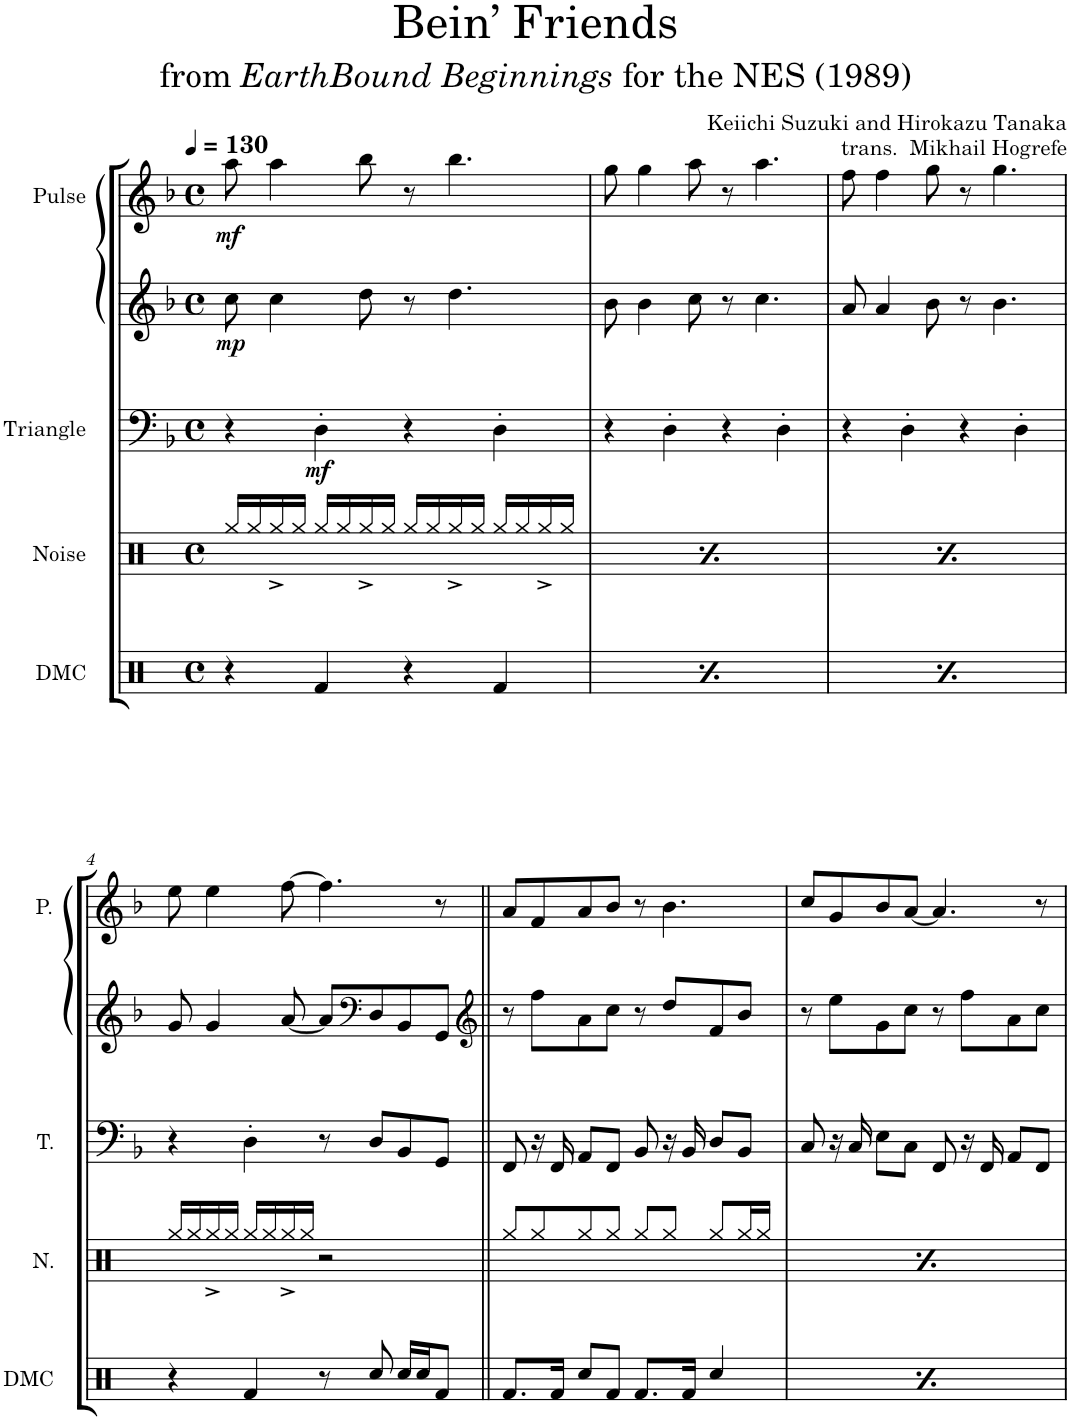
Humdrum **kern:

**kern	**kern	**kern	**dynam	**kern	**dynam	**kern	**dynam
*part5	*part4	*part3	*part3	*part2	*part2	*part1	*part1
*staff5	*staff4	*staff3	*staff3	*staff2	*staff2	*staff1	*staff1
*I"DMC	*I"Noise	*I"Triangle	*	*I"Square Synthesizer	*	*I"Pulse	*
*I'DMC	*I'N.	*I'T.	*	*	*	*I'P.	*
*clefX	*clefX	*clefF4	*	*clefG2	*	*clefG2	*
*k[]	*k[]	*k[b-]	*	*k[b-]	*	*k[b-]	*
*M4/4	*M4/4	*M4/4	*	*M4/4	*	*M4/4	*
*met(c)	*met(c)	*met(c)	*	*met(c)	*	*met(c)	*
*MM130	*MM130	*MM130	*	*MM130	*	*MM130	*
=1	=1	=1	=1	=1	=1	=1	=1
!	!	!	!	!	!LO:DY:b	!	!LO:DY:b
4r	16Rgg/LL	4r	.	8cc\	mp	8aa\	mf
.	16Rgg/	.	.	.	.	.	.
.	16Rgg^/	.	.	4cc\	.	4aa\	.
.	16Rgg/JJ	.	.	.	.	.	.
!	!	!	!LO:DY:b	!	!	!	!
4Rf/	16Rgg/LL	4D'\	mf	.	.	.	.
.	16Rgg/	.	.	.	.	.	.
.	16Rgg^/	.	.	8dd\	.	8bb-\	.
.	16Rgg/JJ	.	.	.	.	.	.
4r	16Rgg/LL	4r	.	8r	.	8r	.
.	16Rgg/	.	.	.	.	.	.
.	16Rgg^/	.	.	4.dd\	.	4.bb-\	.
.	16Rgg/JJ	.	.	.	.	.	.
4Rf/	16Rgg/LL	4D'\	.	.	.	.	.
.	16Rgg/	.	.	.	.	.	.
.	16Rgg^/	.	.	.	.	.	.
.	16Rgg/JJ	.	.	.	.	.	.
=2	=2	=2	=2	=2	=2	=2	=2
4r	16Rgg/LL	4r	.	8b-\	.	8gg\	.
.	16Rgg/	.	.	.	.	.	.
.	16Rgg^/	.	.	4b-\	.	4gg\	.
.	16Rgg/JJ	.	.	.	.	.	.
4Rf/	16Rgg/LL	4D'\	.	.	.	.	.
.	16Rgg/	.	.	.	.	.	.
.	16Rgg^/	.	.	8cc\	.	8aa\	.
.	16Rgg/JJ	.	.	.	.	.	.
4r	16Rgg/LL	4r	.	8r	.	8r	.
.	16Rgg/	.	.	.	.	.	.
.	16Rgg^/	.	.	4.cc\	.	4.aa\	.
.	16Rgg/JJ	.	.	.	.	.	.
4Rf/	16Rgg/LL	4D'\	.	.	.	.	.
.	16Rgg/	.	.	.	.	.	.
.	16Rgg^/	.	.	.	.	.	.
.	16Rgg/JJ	.	.	.	.	.	.
=3	=3	=3	=3	=3	=3	=3	=3
4r	16Rgg/LL	4r	.	8a/	.	8ff\	.
.	16Rgg/	.	.	.	.	.	.
.	16Rgg^/	.	.	4a/	.	4ff\	.
.	16Rgg/JJ	.	.	.	.	.	.
4Rf/	16Rgg/LL	4D'\	.	.	.	.	.
.	16Rgg/	.	.	.	.	.	.
.	16Rgg^/	.	.	8b-\	.	8gg\	.
.	16Rgg/JJ	.	.	.	.	.	.
4r	16Rgg/LL	4r	.	8r	.	8r	.
.	16Rgg/	.	.	.	.	.	.
.	16Rgg^/	.	.	4.b-\	.	4.gg\	.
.	16Rgg/JJ	.	.	.	.	.	.
4Rf/	16Rgg/LL	4D'\	.	.	.	.	.
.	16Rgg/	.	.	.	.	.	.
.	16Rgg^/	.	.	.	.	.	.
.	16Rgg/JJ	.	.	.	.	.	.
!!LO:LB:g=z
=4	=4	=4	=4	=4	=4	=4	=4
4r	16Rgg/LL	4r	.	8g/	.	8ee\	.
.	16Rgg/	.	.	.	.	.	.
.	16Rgg^/	.	.	4g/	.	4ee\	.
.	16Rgg/JJ	.	.	.	.	.	.
4Rf/	16Rgg/LL	4D'\	.	.	.	.	.
.	16Rgg/	.	.	.	.	.	.
.	16Rgg^/	.	.	[8a/	.	[8ff\	.
.	16Rgg/JJ	.	.	.	.	.	.
8r	2r	8r	.	8a/L]	.	4.ff\]	.
*	*	*	*	*clefF4	*	*	*
8Rcc/	.	8D/L	.	8D/	.	.	.
16Rcc/LL	.	8BB-/	.	8BB-/	.	.	.
16Rcc/J	.	.	.	.	.	.	.
8Rf/J	.	8GG/J	.	8GG/J	.	8r	.
=5||	=5||	=5||	=5||	=5||	=5||	=5||	=5||
*	*	*	*	*clefG2	*	*	*
8.Rf/L	8Rgg/L	8FF/	.	8r	.	8a/L	.
.	8Rgg/	16r	.	8ff\L	.	8f/	.
16Rf/Jk	.	16FF/	.	.	.	.	.
8Rcc/L	8Rgg/	8AA/L	.	8a\	.	8a/	.
8Rf/J	8Rgg/J	8FF/J	.	8cc\J	.	8b-/J	.
8.Rf/L	8Rgg/L	8BB-/	.	8r	.	8r	.
.	8Rgg/J	16r	.	8dd/L	.	4.b-\	.
16Rf/Jk	.	16BB-/	.	.	.	.	.
4Rcc/	8Rgg/L	8D/L	.	8f/	.	.	.
.	16Rgg/L	8BB-/J	.	8b-/J	.	.	.
.	16Rgg/JJ	.	.	.	.	.	.
=6	=6	=6	=6	=6	=6	=6	=6
8.Rf/L	8Rgg/L	8C/	.	8r	.	8cc/L	.
.	8Rgg/	16r	.	8ee\L	.	8g/	.
16Rf/Jk	.	16C/	.	.	.	.	.
8Rcc/L	8Rgg/	8E\L	.	8g\	.	8b-/	.
8Rf/J	8Rgg/J	8C\J	.	8cc\J	.	[8a/J	.
8.Rf/L	8Rgg/L	8FF/	.	8r	.	4.a/]	.
.	8Rgg/J	16r	.	8ff\L	.	.	.
16Rf/Jk	.	16FF/	.	.	.	.	.
4Rcc/	8Rgg/L	8AA/L	.	8a\	.	.	.
.	16Rgg/L	8FF/J	.	8cc\J	.	8r	.
.	16Rgg/JJ	.	.	.	.	.	.
=	=	=	=	=	=	=	=
*-	*-	*-	*-	*-	*-	*-	*-
